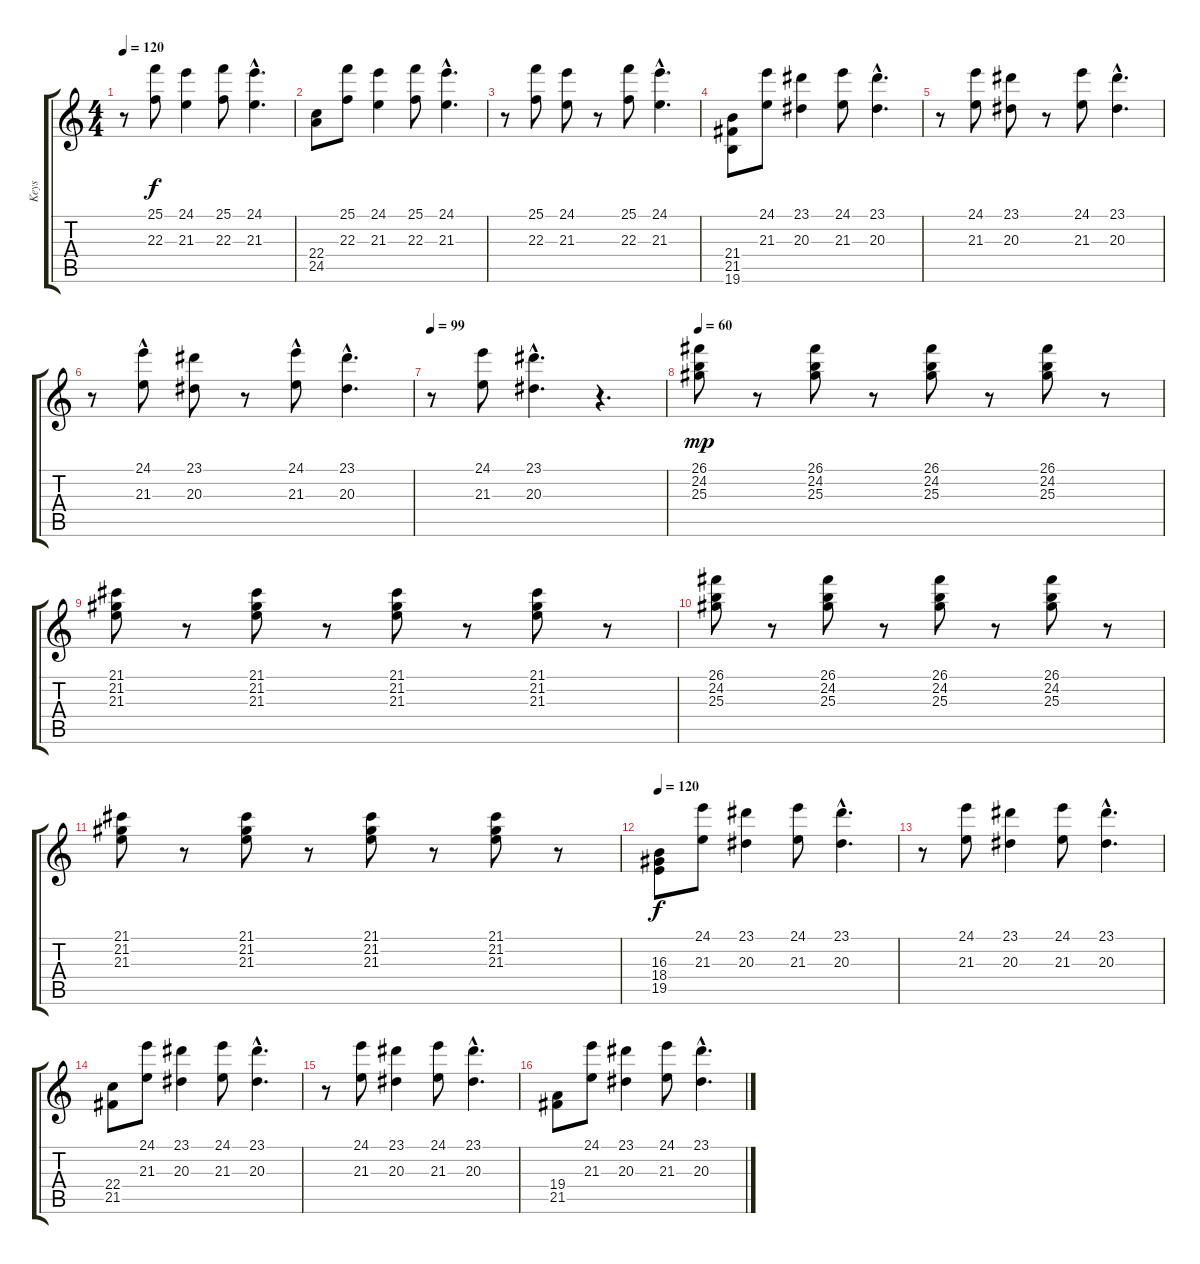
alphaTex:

\track ("Keys" "Keys") {instrument churchorgan}
\staff {score tabs}
\tuning (E4 B3 G3 D3 A2 E2) {hide}
\ts (4 4)
\tempo 120
\clef g2
\ks c
r.8{dy f} (25.1 22.3).8 (24.1 21.3).4 (25.1 22.3).8 (24.1{hac} 21.3{hac}).4{d} |
(22.4 24.5).8 (25.1 22.3).8 (24.1 21.3).4 (25.1 22.3).8 (24.1{hac} 21.3).4{d} |
r.8 (25.1 22.3).8 (24.1 21.3).8 r.8 (25.1 22.3).8 (24.1{hac} 21.3{hac}).4{d} |
(21.4 21.5 19.6).8 (24.1 21.3).8 (23.1 20.3).4 (24.1 21.3).8 (23.1{hac} 20.3{hac}).4{d} |
r.8 (24.1 21.3).8 (23.1 20.3).8 r.8 (24.1 21.3).8 (23.1{hac} 20.3{hac}).4{d} |
r.8 (24.1{hac} 21.3).8 (23.1 20.3).8 r.8 (24.1{hac} 21.3).8 (23.1{hac} 20.3{hac}).4{d} |
\tempo 99
r.8 (24.1 21.3).8 (23.1{hac} 20.3{hac}).4{d} r.4{d} |
\tempo 60
(26.1 24.2 25.3).8{dy mp} r.8 (26.1 24.2 25.3).8 r.8 (26.1 24.2 25.3).8 r.8 (26.1 24.2 25.3).8 r.8 |
(21.1 21.2 21.3).8 r.8 (21.1 21.2 21.3).8 r.8 (21.1 21.2 21.3).8 r.8 (21.1 21.2 21.3).8 r.8 |
(26.1 24.2 25.3).8 r.8 (26.1 24.2 25.3).8 r.8 (26.1 24.2 25.3).8 r.8 (26.1 24.2 25.3).8 r.8 |
(21.1 21.2 21.3).8 r.8 (21.1 21.2 21.3).8 r.8 (21.1 21.2 21.3).8 r.8 (21.1 21.2 21.3).8 r.8 |
\tempo 120
(16.3 18.4 19.5).8{dy f} (24.1 21.3).8 (23.1 20.3).4 (24.1 21.3).8 (23.1{hac} 20.3{hac}).4{d} |
r.8 (24.1 21.3).8 (23.1 20.3).4 (24.1 21.3).8 (23.1{hac} 20.3{hac}).4{d} |
(22.4 21.5).8 (24.1 21.3).8 (23.1 20.3).4 (24.1 21.3).8 (23.1{hac} 20.3{hac}).4{d} |
r.8 (24.1 21.3).8 (23.1 20.3).4 (24.1 21.3).8 (23.1{hac} 20.3{hac}).4{d} |
(19.4 21.5).8 (24.1 21.3).8 (23.1 20.3).4 (24.1 21.3).8 (23.1{hac} 20.3{hac}).4{d}
